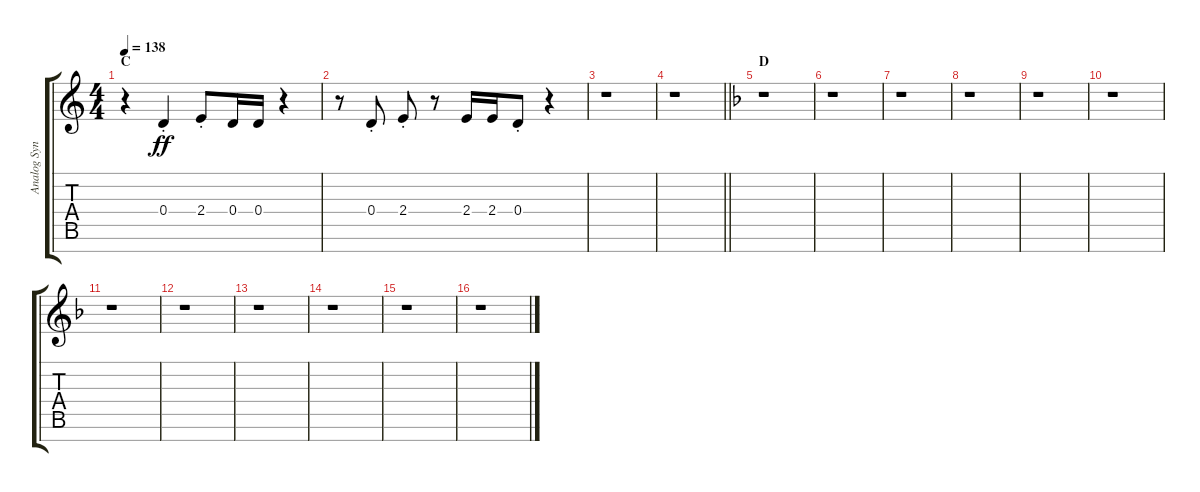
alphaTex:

\track ("Analog Synth. II" "Analog Syn") {instrument pad3polysynth}
\staff {score tabs}
\tuning (E5 B4 G4 D4 A3 E3 B2) {hide}
\ts (4 4)
\section ("" "C")
\tempo 138
\clef g2
\ks c
r.4{dy ff} 0.4{st}.4 2.4{st}.8 0.4.16 0.4.16 r.4 |
r.8 0.4{st}.8 2.4{st}.8 r.8 2.4.16 2.4.16 0.4{st}.8 r.4 |
r.1 |
\barLineRight lightlight
r.1 |
\section ("" "D")
\ks f
r.1 |
r.1 |
r.1 |
r.1 |
r.1 |
r.1 |
r.1 |
r.1 |
r.1 |
r.1 |
r.1 |
r.1
